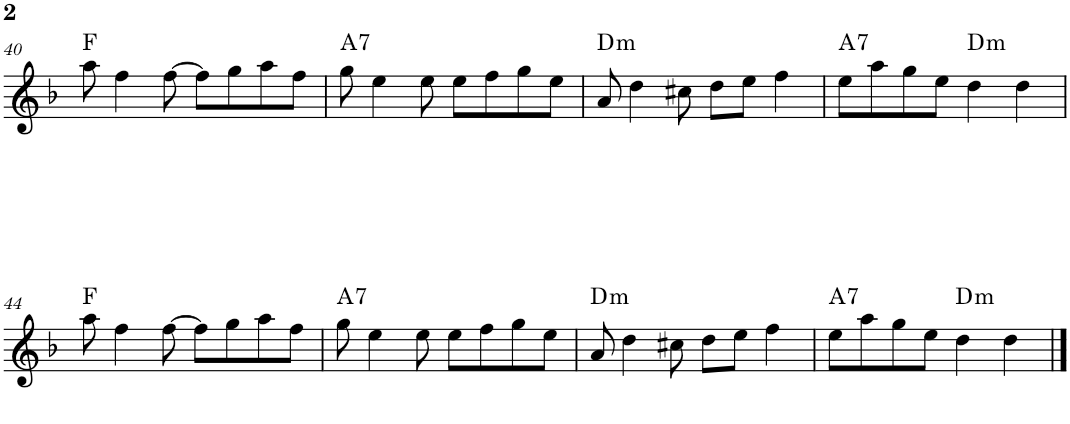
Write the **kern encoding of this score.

**kern	**harte
*part1	*part1
*staff1	*
*I"Piano	*
*I'Pno.	*
!!LO:PB:g=z
*clefG2	*
*k[b-]	*
*M4/4	*
=40	=40
8aa\	F:maj
4ff\	.
[8ff\	.
8ff\L]	.
8gg\	.
8aa\	.
8ff\J	.
=41	=41
!	!LO:H:kt=7
8gg\	A:7
4ee\	.
8ee\	.
8ee\L	.
8ff\	.
8gg\	.
8ee\J	.
=42	=42
!	!LO:H:kt=m
8a/	D:min
4dd\	.
8cc#X\	.
8dd\L	.
8ee\J	.
4ff\	.
=43	=43
!	!LO:H:kt=7
8ee\L	A:7
8aa\	.
8gg\	.
8ee\J	.
!	!LO:H:kt=m
4dd\	D:min
4dd\	.
!!LO:LB:g=z
=44	=44
8aa\	F:maj
4ff\	.
[8ff\	.
8ff\L]	.
8gg\	.
8aa\	.
8ff\J	.
=45	=45
!	!LO:H:kt=7
8gg\	A:7
4ee\	.
8ee\	.
8ee\L	.
8ff\	.
8gg\	.
8ee\J	.
=46	=46
!	!LO:H:kt=m
8a/	D:min
4dd\	.
8cc#X\	.
8dd\L	.
8ee\J	.
4ff\	.
=47	=47
!	!LO:H:kt=7
8ee\L	A:7
8aa\	.
8gg\	.
8ee\J	.
!	!LO:H:kt=m
4dd\	D:min
4dd\	.
==	==
*-	*-
